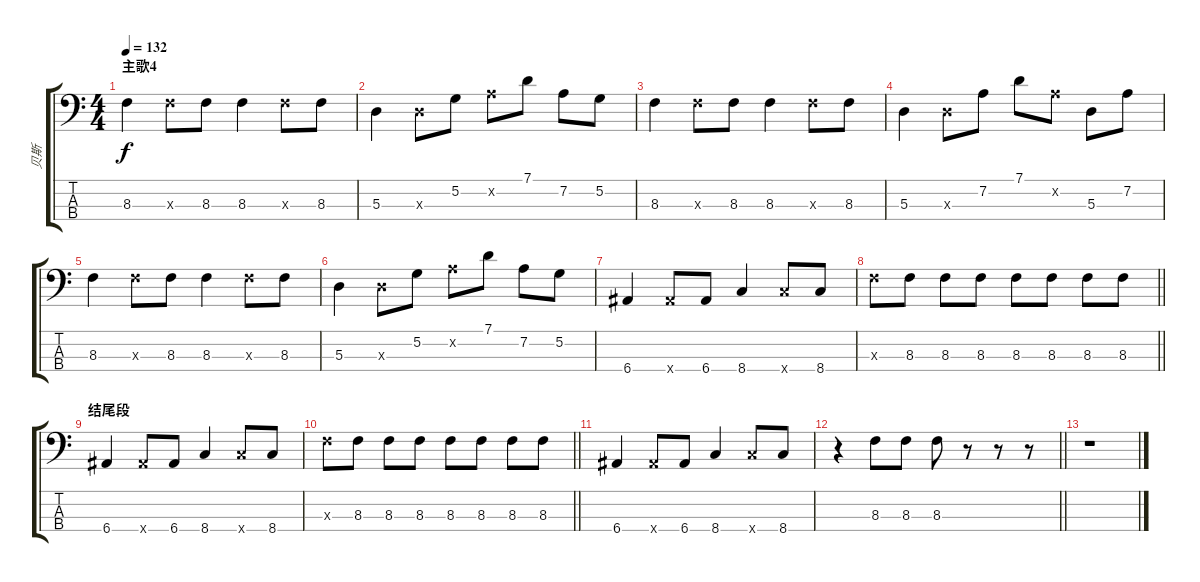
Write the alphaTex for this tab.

\track ("贝斯" "贝斯") {instrument electricbassfinger}
\staff {score tabs}
\tuning (G2 D2 A1 E1) {hide}
\ts (4 4)
\section ("" "主歌4")
\tempo 132
\clef f4
\ks c
8.3.4{dy f} 8.3{x}.8 8.3.8 8.3.4 8.3{x}.8 8.3.8 |
5.3.4 5.3{x}.8 5.2.8 7.2{x}.8 7.1.8 7.2.8 5.2.8 |
8.3.4 8.3{x}.8 8.3.8 8.3.4 8.3{x}.8 8.3.8 |
5.3.4 5.3{x}.8 7.2.8 7.1.8 7.2{x}.8 5.3.8 7.2.8 |
8.3.4 8.3{x}.8 8.3.8 8.3.4 8.3{x}.8 8.3.8 |
5.3.4 5.3{x}.8 5.2.8 7.2{x}.8 7.1.8 7.2.8 5.2.8 |
6.4.4 6.4{x}.8 6.4.8 8.4.4 8.4{x}.8 8.4.8 |
\barLineRight lightlight
8.3{x}.8 8.3.8 8.3.8 8.3.8 8.3.8 8.3.8 8.3.8 8.3.8 |
\section ("" "结尾段")
6.4.4 6.4{x}.8 6.4.8 8.4.4 8.4{x}.8 8.4.8 |
\barLineRight lightlight
8.3{x}.8 8.3.8 8.3.8 8.3.8 8.3.8 8.3.8 8.3.8 8.3.8 |
6.4.4 6.4{x}.8 6.4.8 8.4.4 8.4{x}.8 8.4.8 |
\barLineRight lightlight
r.4 8.3.8 8.3.8 8.3.8 r.8 r.8 r.8 |
r.1
